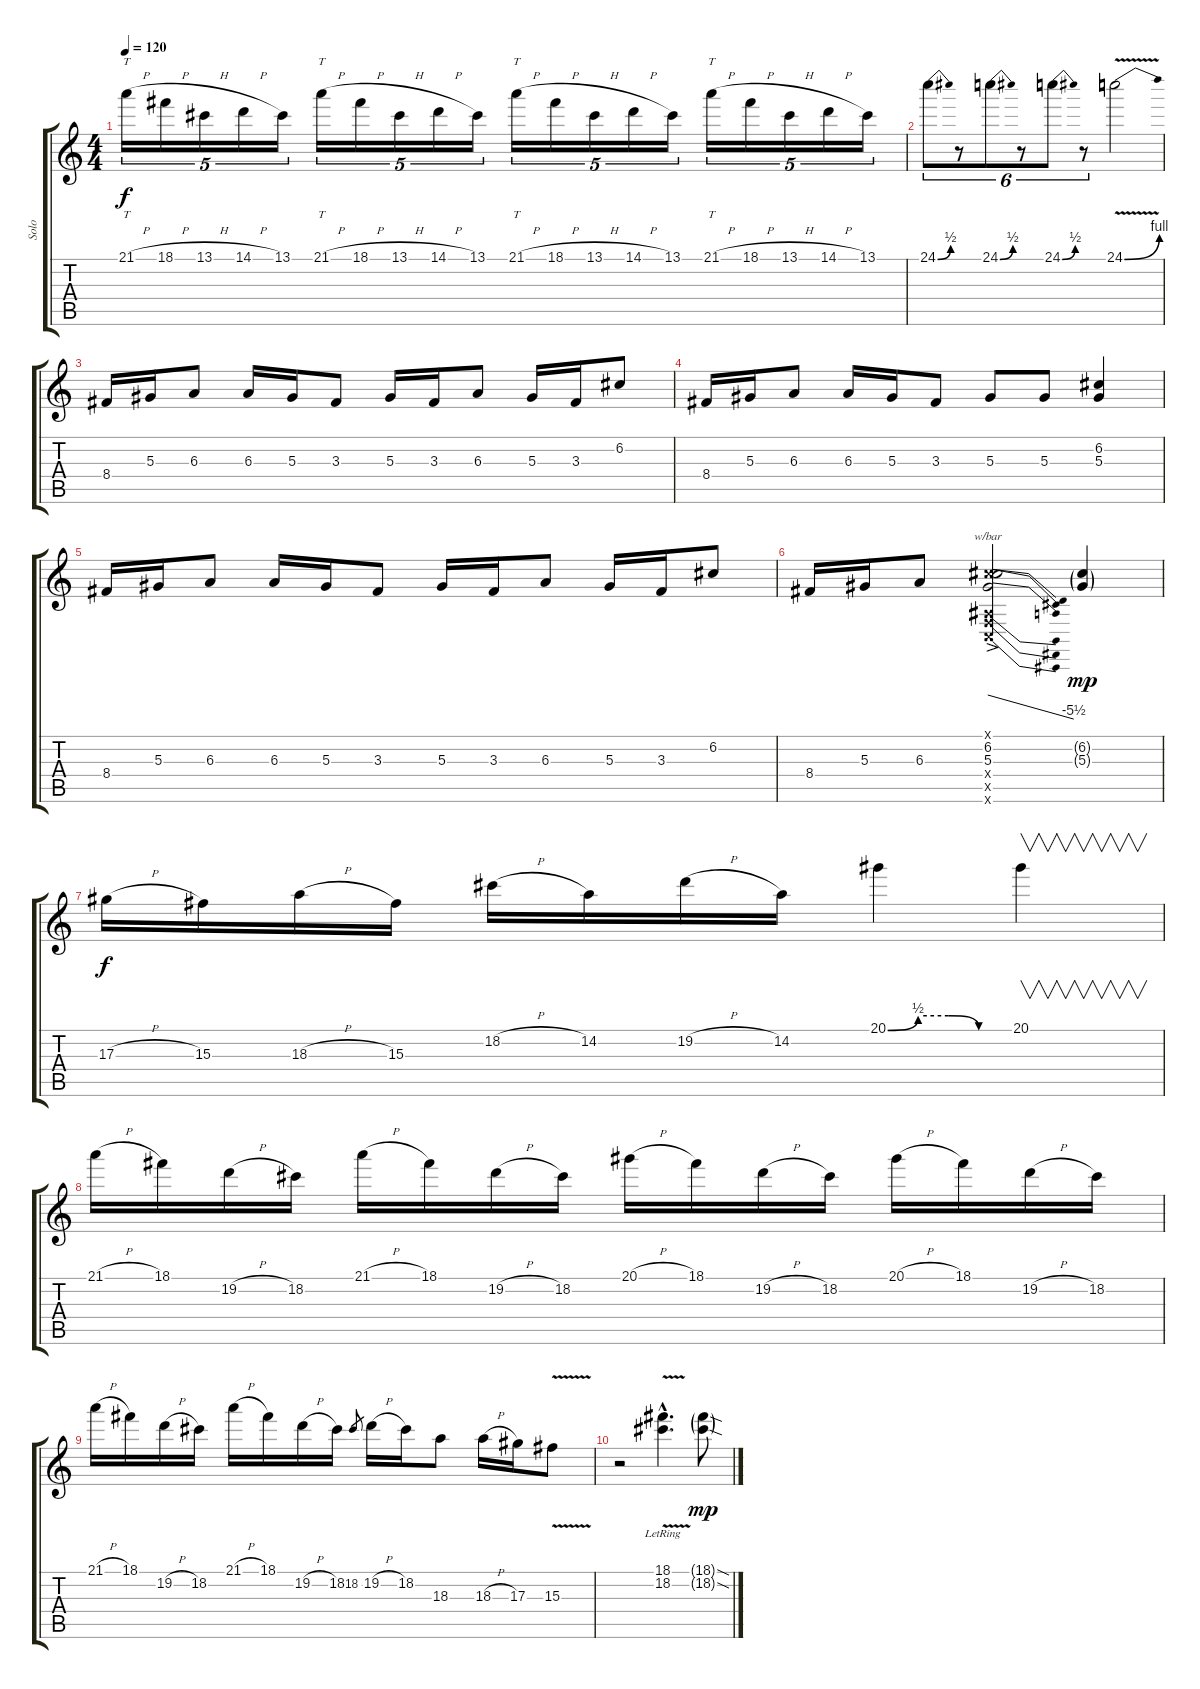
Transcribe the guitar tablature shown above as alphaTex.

\track ("Solo" "Solo") {instrument overdrivenguitar}
\staff {score tabs}
\tuning (C4 G3 Eb3 Bb2 F2 C2) {hide}
\ts (4 4)
\tempo 120
\clef g2
\ks c
21.1{h}.16{tt tu (5 4) dy f} 18.1{h}.16{tu (5 4)} 13.1{h}.16{tu (5 4)} 14.1{h}.16{tu (5 4)} 13.1.16{tu (5 4)} 21.1{h}.16{tt tu (5 4)} 18.1{h}.16{tu (5 4)} 13.1{h}.16{tu (5 4)} 14.1{h}.16{tu (5 4)} 13.1.16{tu (5 4)} 21.1{h}.16{tt tu (5 4)} 18.1{h}.16{tu (5 4)} 13.1{h}.16{tu (5 4)} 14.1{h}.16{tu (5 4)} 13.1.16{tu (5 4)} 21.1{h}.16{tt tu (5 4)} 18.1{h}.16{tu (5 4)} 13.1{h}.16{tu (5 4)} 14.1{h}.16{tu (5 4)} 13.1.16{tu (5 4)} |
24.1{be (bend 0 0 60 2)}.8{tu (6 4)} r.8{tu (6 4)} 24.1{be (bend 0 0 60 2)}.8{tu (6 4)} r.8{tu (6 4)} 24.1{be (bend 0 0 60 2)}.8{tu (6 4)} r.8{tu (6 4)} 24.1{be (bend 0 0 60 4) v}.2 |
8.4.16 5.3.16 6.3.8 6.3.16 5.3.16 3.3.8 5.3.16 3.3.16 6.3.8 5.3.16 3.3.16 6.2.8 |
8.4.16 5.3.16 6.3.8 6.3.16 5.3.16 3.3.8 5.3.8 5.3.8 (6.2 5.3).4 |
8.4.16 5.3.16 6.3.8 6.3.16 5.3.16 3.3.8 5.3.16 3.3.16 6.3.8 5.3.16 3.3.16 6.2.8 |
8.4.16 5.3.16 6.3.8 (0.1{x} 6.2{ac} 5.3{ac} 0.4{x} 0.5{x} 0.6{x}).2{tbe (dive default 0 0 60 -22)} (6.2{g} 5.3{g}).4{dy mp} |
17.3{h}.16{dy f} 15.3.16 18.3{h}.16 15.3.16 18.2{h}.16 14.2.16 19.2{h}.16 14.2.16 20.1{be (custom 0 0 15 2 30 2 45 0 60 0)}.4 20.1.4{v} |
21.1{h}.16 18.1.16 19.2{h}.16 18.2.16 21.1{h}.16 18.1.16 19.2{h}.16 18.2.16 20.1{h}.16 18.1.16 19.2{h}.16 18.2.16 20.1{h}.16 18.1.16 19.2{h}.16 18.2.16 |
21.1{h}.16 18.1.16 19.2{h}.16 18.2.16 21.1{h}.16 18.1.16 19.2{h}.16 18.2.16 18.2.8{gr} 19.2{h}.16 18.2.16 18.3.8 18.3{h}.16 17.3.16 15.3{v}.8 |
r.2 (18.1{v hac lr} 18.2{v hac lr}).4{d volume 13} (18.1{sod g} 18.2{sod g}).8{dy mp}
